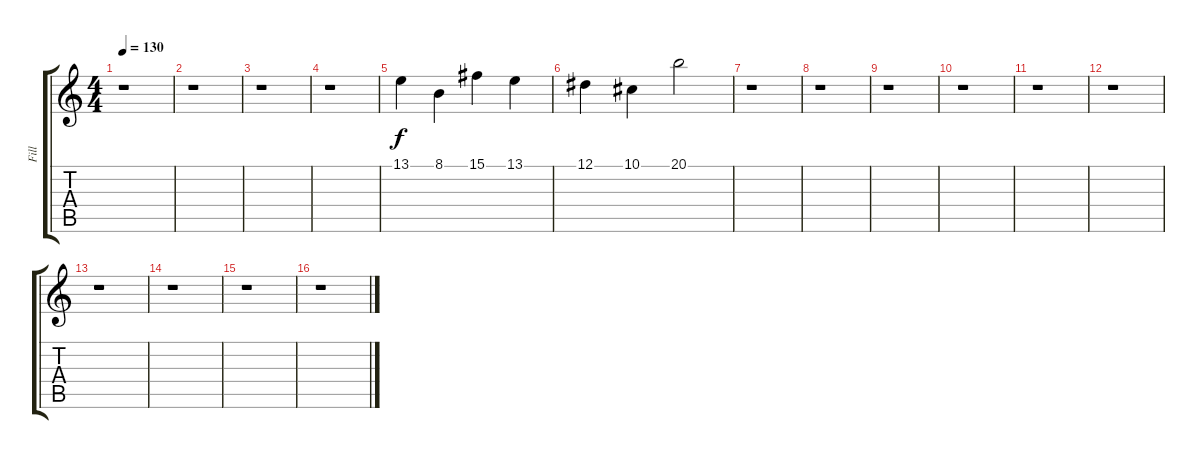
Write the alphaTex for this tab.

\track ("Fill" "Fill") {instrument harmonica}
\staff {score tabs}
\tuning (Eb4 Bb3 Gb3 Db3 Ab2 Eb2) {hide}
\ts (4 4)
\tempo 130
\clef g2
\ks c
r.1{dy f} |
r.1 |
r.1 |
r.1 |
13.1.4 8.1.4 15.1.4 13.1.4 |
12.1.4 10.1.4 20.1.2 |
r.1 |
r.1 |
r.1 |
r.1 |
r.1 |
r.1 |
r.1 |
r.1 |
r.1 |
r.1
